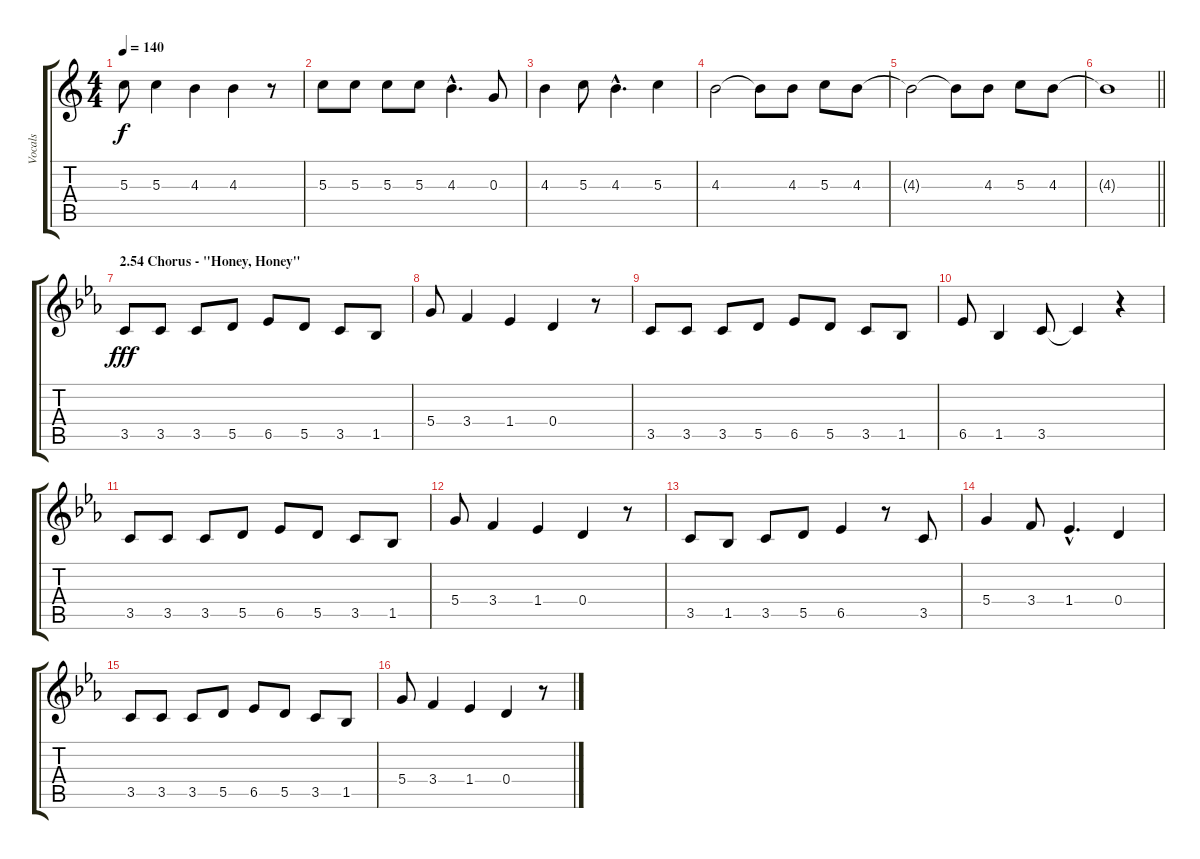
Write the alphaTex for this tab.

\track ("Vocals" "Vocals") {instrument overdrivenguitar}
\staff {score tabs}
\tuning (E4 B3 G3 D3 A2 E2) {hide}
\ts (4 4)
\tempo 140
\clef g2
\ks aminor
5.3.8{dy f} 5.3.4 4.3.4 4.3.4 r.8 |
5.3.8 5.3.8 5.3.8 5.3.8 4.3{hac}.4{d} 0.3.8 |
4.3.4 5.3.8 4.3{hac}.4{d} 5.3.4 |
4.3.2 4.3{t}.8 4.3.8 5.3.8 4.3.8 |
4.3{t}.2 4.3{t}.8 4.3.8 5.3.8 4.3.8 |
\barLineRight lightlight
4.3{t}.1 |
\section ("" "2.54 Chorus - \"Honey, Honey\"")
\ks cminor
3.5.8{dy fff instrument overdrivenguitar} 3.5.8 3.5.8 5.5.8 6.5.8 5.5.8 3.5.8 1.5.8 |
5.4.8 3.4.4 1.4.4 0.4.4 r.8 |
3.5.8 3.5.8 3.5.8 5.5.8 6.5.8 5.5.8 3.5.8 1.5.8 |
6.5.8 1.5.4 3.5.8 3.5{t}.4 r.4 |
3.5.8 3.5.8 3.5.8 5.5.8 6.5.8 5.5.8 3.5.8 1.5.8 |
5.4.8 3.4.4 1.4.4 0.4.4 r.8 |
3.5.8 1.5.8 3.5.8 5.5.8 6.5.4 r.8 3.5.8 |
5.4.4 3.4.8 1.4{hac}.4{d} 0.4.4 |
3.5.8 3.5.8 3.5.8 5.5.8 6.5.8 5.5.8 3.5.8 1.5.8 |
5.4.8 3.4.4 1.4.4 0.4.4 r.8
